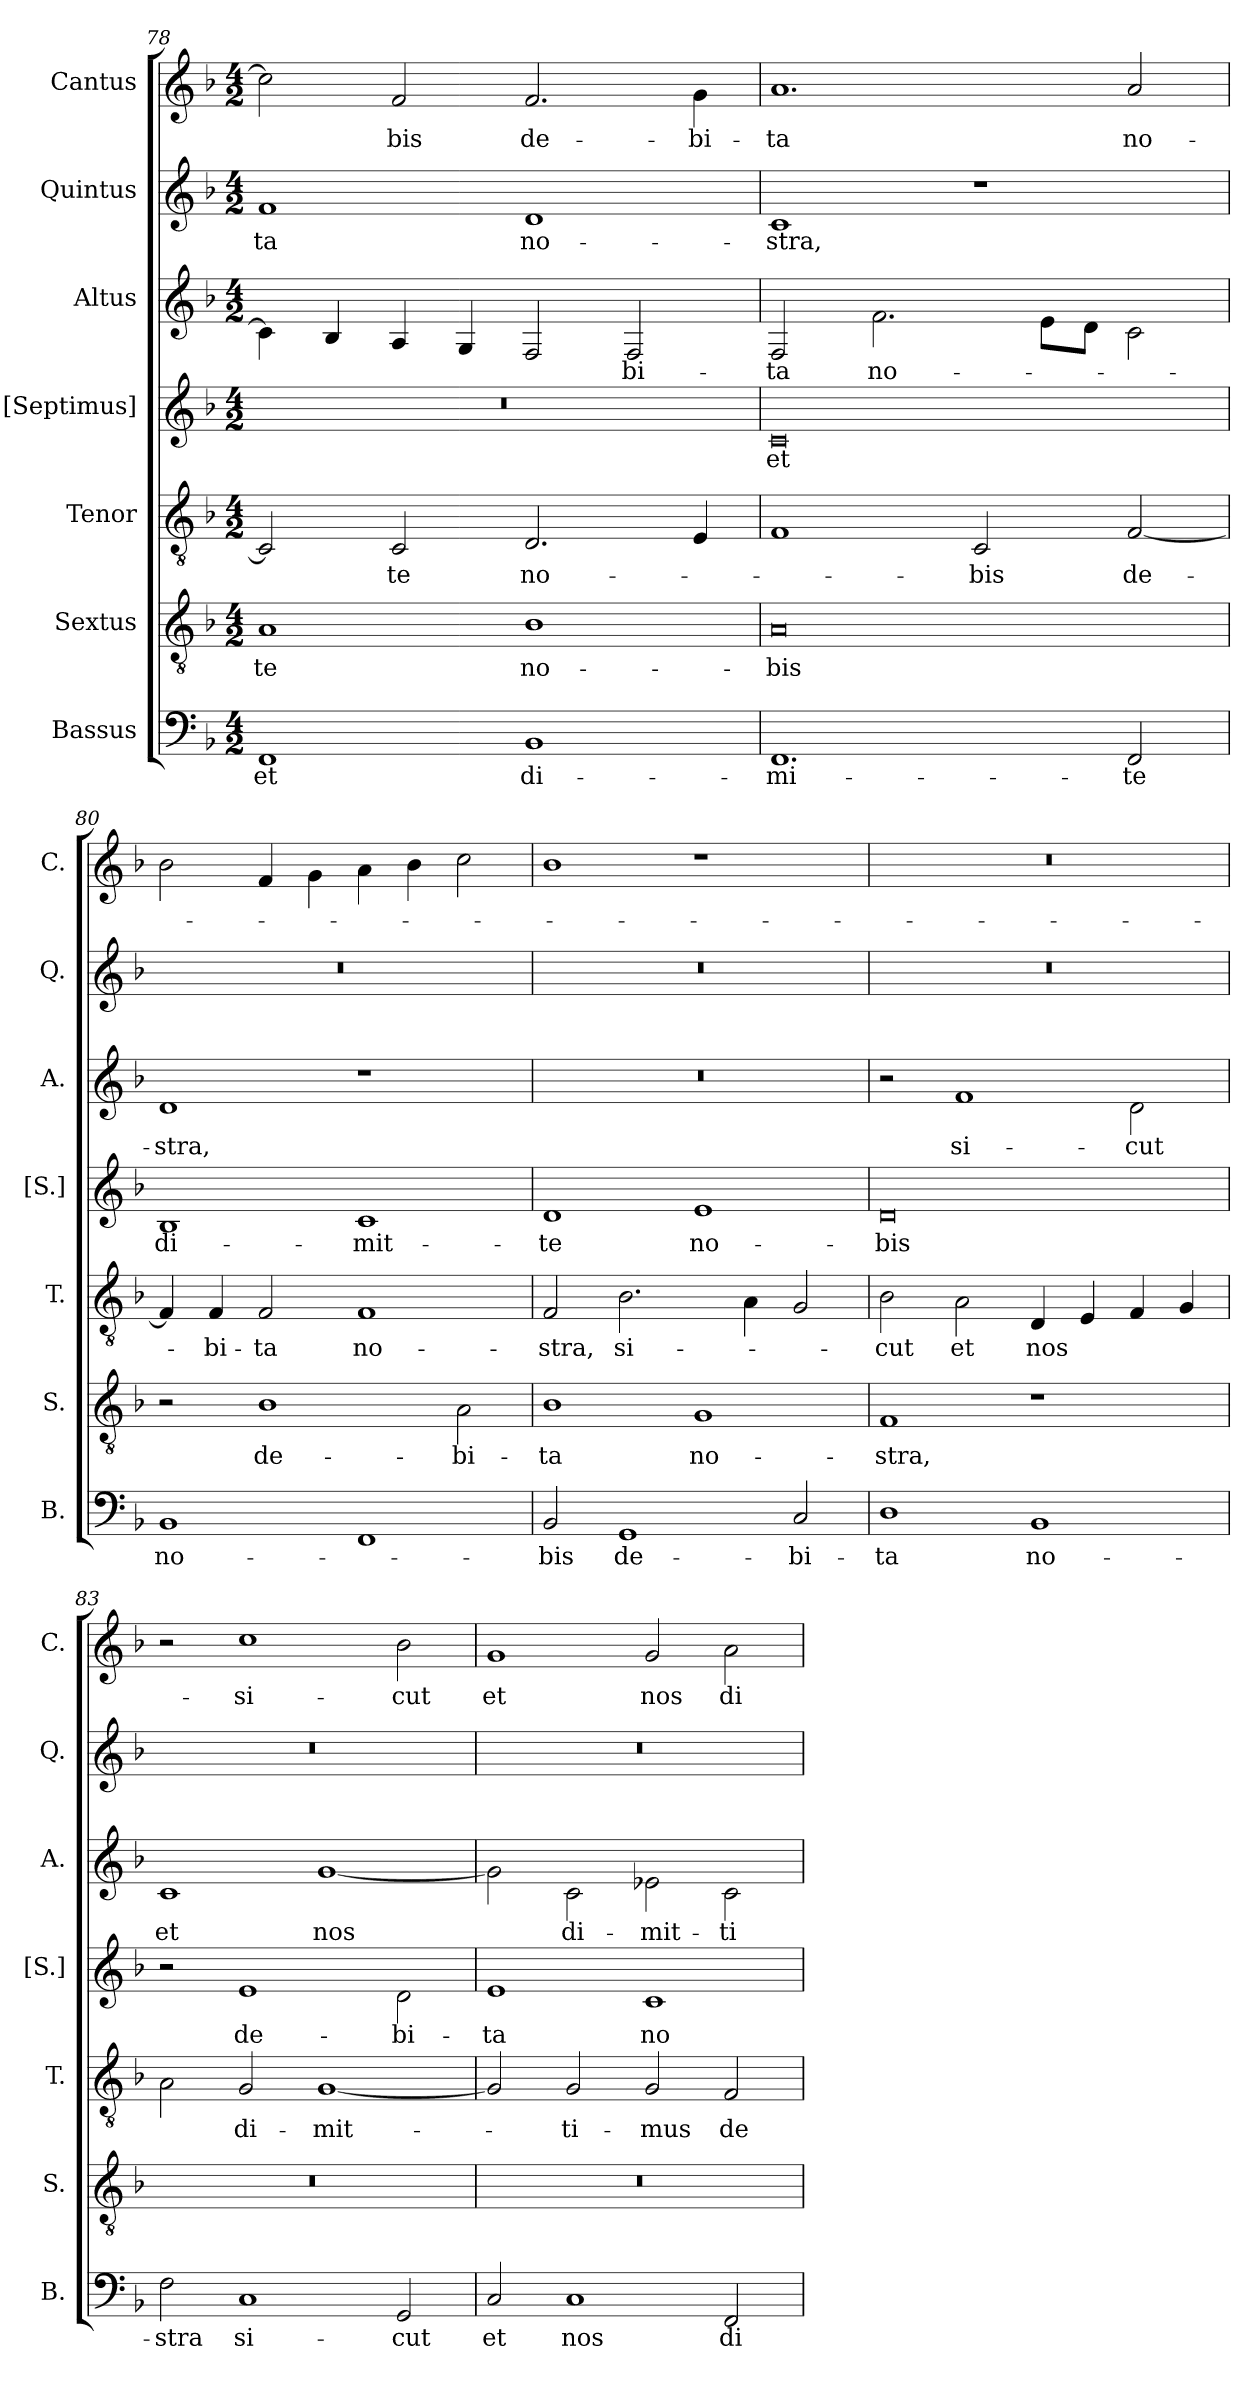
**kern	**text	**kern	**text	**kern	**text	**kern	**text	**kern	**text	**kern	**text	**kern	**text
*part7	*part7	*part6	*part6	*part5	*part5	*part4	*part4	*part3	*part3	*part2	*part2	*part1	*part1
*staff7	*staff7	*staff6	*staff6	*staff5	*staff5	*staff4	*staff4	*staff3	*staff3	*staff2	*staff2	*staff1	*staff1
*I"Bassus	*	*I"Sextus	*	*I"Tenor	*	*I"[Septimus]	*	*I"Altus	*	*I"Quintus	*	*I"Cantus	*
*I'B.	*	*I'S.	*	*I'T.	*	*I'[S.]	*	*I'A.	*	*I'Q.	*	*I'C.	*
!!LO:LB:g=z
*clefF4	*	*clefGv2	*	*clefGv2	*	*clefG2	*	*clefG2	*	*clefG2	*	*clefG2	*
*k[b-]	*	*k[b-]	*	*k[b-]	*	*k[b-]	*	*k[b-]	*	*k[b-]	*	*k[b-]	*
*M4/2	*	*M4/2	*	*M4/2	*	*M4/2	*	*M4/2	*	*M4/2	*	*M4/2	*
=78	=78	=78	=78	=78	=78	=78	=78	=78	=78	=78	=78	=78	=78
1FF	et	1A	-te	2C/]	.	0r	.	4c\]	.	1f	-ta	2cc\]	.
.	.	.	.	.	.	.	.	4B-/	.	.	.	.	.
.	.	.	.	2C/	te	.	.	4A/	.	.	.	2f/	-bis
.	.	.	.	.	.	.	.	4G/	.	.	.	.	.
1BB-	di-	1B-	no-	2.D/	no-	.	.	2F/	.	1d	no-	2.f/	de-
.	.	.	.	.	.	.	.	2F/	-bi-	.	.	.	.
.	.	.	.	4E/	.	.	.	.	.	.	.	4g\	-bi-
=79	=79	=79	=79	=79	=79	=79	=79	=79	=79	=79	=79	=79	=79
1.FF	-mi-	0A	-bis	1F	.	0c	et	2F/	-ta	1c	-stra,	1.a	-ta
.	.	.	.	.	.	.	.	2.f\	no-	.	.	.	.
.	.	.	.	2C/	-bis	.	.	.	.	1r	.	.	.
.	.	.	.	.	.	.	.	8e\L	.	.	.	.	.
.	.	.	.	.	.	.	.	8d\J	.	.	.	.	.
2FF/	-te	.	.	[2F/	de-	.	.	2c\	.	.	.	2a/	no-
=80	=80	=80	=80	=80	=80	=80	=80	=80	=80	=80	=80	=80	=80
1BB-	no-	2r	.	4F/]	.	1B-	di-	1d	-stra,	0r	.	2b-\	.
.	.	.	.	4F/	-bi-	.	.	.	.	.	.	.	.
.	.	1B-	de-	2F/	-ta	.	.	.	.	.	.	4f/	.
.	.	.	.	.	.	.	.	.	.	.	.	4g\	.
1FF	.	.	.	1F	no-	1c	-mit-	1r	.	.	.	4a\	.
.	.	.	.	.	.	.	.	.	.	.	.	4b-\	.
.	.	2A\	-bi-	.	.	.	.	.	.	.	.	2cc\	.
=81	=81	=81	=81	=81	=81	=81	=81	=81	=81	=81	=81	=81	=81
2BB-/	-bis	1B-	-ta	2F/	-stra,	1d	-te	0r	.	0r	.	1b-	.
1GG	de-	.	.	2.B-\	si-	.	.	.	.	.	.	.	.
.	.	1G	no-	.	.	1e	no-	.	.	.	.	1r	.
.	.	.	.	4A\	.	.	.	.	.	.	.	.	.
2C/	-bi-	.	.	2G/	.	.	.	.	.	.	.	.	.
=82	=82	=82	=82	=82	=82	=82	=82	=82	=82	=82	=82	=82	=82
1D	-ta	1F	-stra,	2B-\	-cut	0d	-bis	2r	.	0r	.	0r	.
.	.	.	.	2A\	et	.	.	1f	si-	.	.	.	.
1BB-	no-	1r	.	4D/	nos	.	.	.	.	.	.	.	.
.	.	.	.	4E/	.	.	.	.	.	.	.	.	.
.	.	.	.	4F/	.	.	.	2d\	-cut	.	.	.	.
.	.	.	.	4G/	.	.	.	.	.	.	.	.	.
=83	=83	=83	=83	=83	=83	=83	=83	=83	=83	=83	=83	=83	=83
2F\	-stra	0r	.	2A\	.	2r	.	1c	et	0r	.	2r	.
1C	si-	.	.	2G/	di-	1e	de-	.	.	.	.	1cc	-si-
.	.	.	.	[1G	-mit-	.	.	[1g	nos	.	.	.	.
2GG/	-cut	.	.	.	.	2d\	-bi-	.	.	.	.	2b-\	-cut
!!LO:PB:g=z
=84	=84	=84	=84	=84	=84	=84	=84	=84	=84	=84	=84	=84	=84
2C/	et	0r	.	2G/]	.	1e	-ta	2g\]	.	0r	.	1g	et
1C	nos	.	.	2G/	-ti-	.	.	2c\	di-	.	.	.	.
.	.	.	.	2G/	-mus	1c	no-	2e-X\	-mit-	.	.	2g/	nos
2FF/	di-	.	.	2F/	de-	.	.	2c\	-ti-	.	.	2a\	di-
=	=	=	=	=	=	=	=	=	=	=	=	=	=
*-	*-	*-	*-	*-	*-	*-	*-	*-	*-	*-	*-	*-	*-
